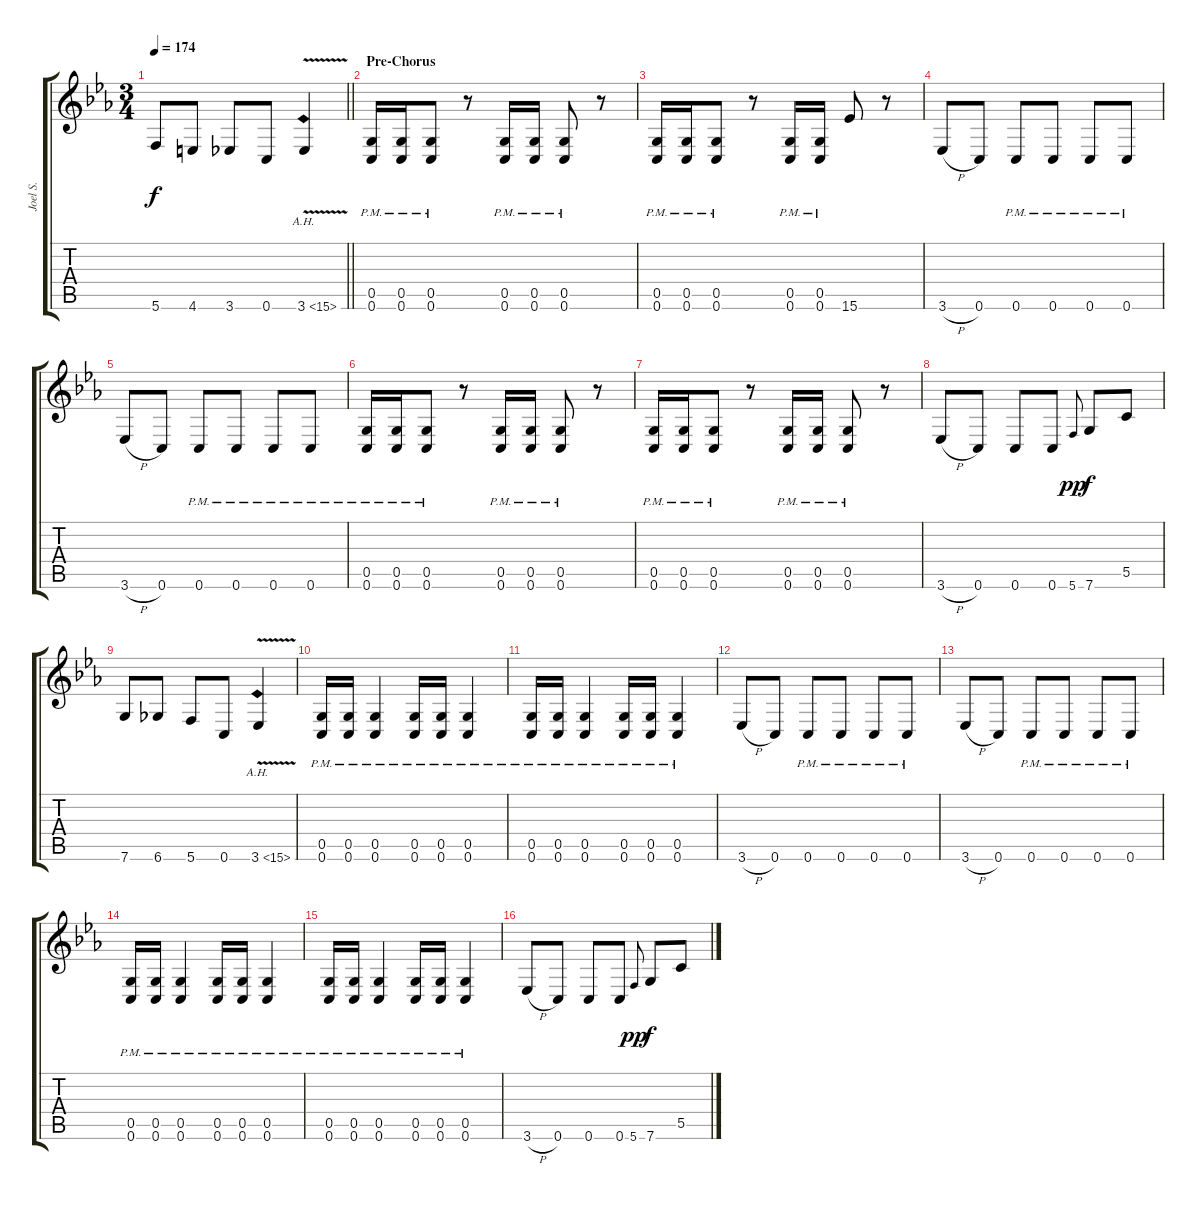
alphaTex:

\track ("Joel S." "Joel S.") {instrument distortionguitar}
\staff {score tabs}
\tuning (D4 A3 F3 C3 G2 C2) {hide}
\ts (3 4)
\tempo 174
\clef g2
\barLineRight lightlight
\ks cminor
5.6.8{dy f} 4.6.8 3.6.8 0.6.8 3.6{ah 12 v}.4 |
\section ("" "Pre-Chorus")
(0.5{pm} 0.6{pm}).16 (0.5{pm} 0.6{pm}).16 (0.5{pm} 0.6{pm}).8 r.8 (0.5{pm} 0.6{pm}).16 (0.5{pm} 0.6{pm}).16 (0.5{pm} 0.6{pm}).8 r.8 |
(0.5{pm} 0.6{pm}).16 (0.5{pm} 0.6{pm}).16 (0.5{pm} 0.6{pm}).8 r.8 (0.5{pm} 0.6{pm}).16 (0.5{pm} 0.6{pm}).16 15.6.8 r.8 |
3.6{h}.8 0.6.8 0.6{pm}.8 0.6{pm}.8 0.6{pm}.8 0.6{pm}.8 |
3.6{h}.8 0.6.8 0.6{pm}.8 0.6{pm}.8 0.6{pm}.8 0.6{pm}.8 |
(0.5{pm} 0.6{pm}).16 (0.5{pm} 0.6{pm}).16 (0.5{pm} 0.6{pm}).8 r.8 (0.5{pm} 0.6{pm}).16 (0.5{pm} 0.6{pm}).16 (0.5{pm} 0.6{pm}).8 r.8 |
(0.5{pm} 0.6{pm}).16 (0.5{pm} 0.6{pm}).16 (0.5{pm} 0.6{pm}).8 r.8 (0.5{pm} 0.6{pm}).16 (0.5{pm} 0.6{pm}).16 (0.5{pm} 0.6{pm}).8 r.8 |
3.6{h}.8 0.6.8 0.6.8 0.6.8 5.6.8{gr onbeat dy pp} 7.6.8{dy f} 5.5.8 |
7.6.8 6.6.8 5.6.8 0.6.8 3.6{ah 12 v}.4 |
(0.5{pm} 0.6{pm}).16 (0.5{pm} 0.6{pm}).16 (0.5{pm} 0.6{pm}).4 (0.5{pm} 0.6{pm}).16 (0.5{pm} 0.6{pm}).16 (0.5{pm} 0.6{pm}).4 |
(0.5{pm} 0.6{pm}).16 (0.5{pm} 0.6{pm}).16 (0.5{pm} 0.6{pm}).4 (0.5{pm} 0.6{pm}).16 (0.5{pm} 0.6{pm}).16 (0.5{pm} 0.6{pm}).4 |
3.6{h}.8 0.6.8 0.6{pm}.8 0.6{pm}.8 0.6{pm}.8 0.6{pm}.8 |
3.6{h}.8 0.6.8 0.6{pm}.8 0.6{pm}.8 0.6{pm}.8 0.6{pm}.8 |
(0.5{pm} 0.6{pm}).16 (0.5{pm} 0.6{pm}).16 (0.5{pm} 0.6{pm}).4 (0.5{pm} 0.6{pm}).16 (0.5{pm} 0.6{pm}).16 (0.5{pm} 0.6{pm}).4 |
(0.5{pm} 0.6{pm}).16 (0.5{pm} 0.6{pm}).16 (0.5{pm} 0.6{pm}).4 (0.5{pm} 0.6{pm}).16 (0.5{pm} 0.6{pm}).16 (0.5{pm} 0.6{pm}).4 |
3.6{h}.8 0.6.8 0.6.8 0.6.8 5.6.8{gr onbeat dy pp} 7.6.8{dy f} 5.5.8
